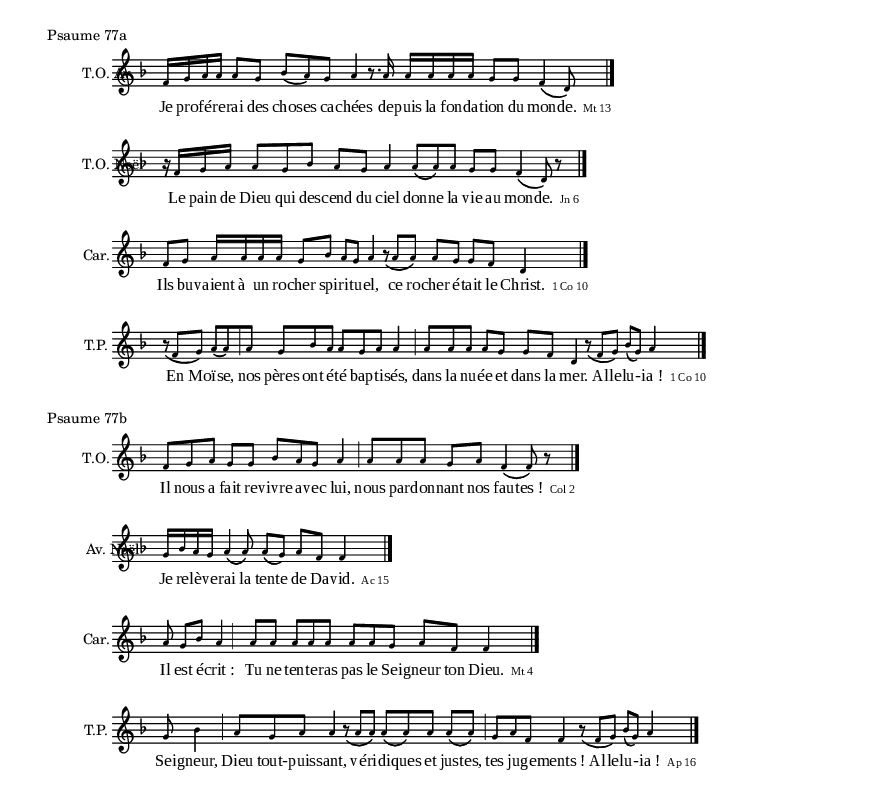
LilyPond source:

\version "2.10.0"
\include "definitions.ly"
\markup { Psaume 77a}



\relative a' { 
	\new Staff {
		\cadenzaOn
		\key f \major
		\set Staff.instrumentName = \markup{ \center-align { T.O. Av. } }
		
		f16[ g a a] a8[ g] \times 2/3 { bes[\( a\) g] } a4 
		\pespace
		r8. a16 a[ a a a] g8[ g] \times 2/3 { f4\(  d8\) }

		
		
		\endBar
	}

	\addlyrics {
		Je pro -- fé -- re -- rai des cho -- ses ca -- chées de -- puis la fon -- da -- tion du mon -- de.
 		\markup { \citation #"Mt 13" } }
	
	
}
\relative a' { 
	\new Staff {
		\cadenzaOn
		\key f \major
		\set Staff.instrumentName = \markup{ \center-align { T.O. Noël } }
		r16 f[ g a]
		\times 2/3 { a8[ g bes] }
		a[ g]  a4 \pespace
		\times 2/3 { a8[\( a\) a] }
		g[ g]  f4\( d8\) r8
		\endBar
	}

	\addlyrics {
		Le pain de Dieu qui des -- cend du ciel don -- ne la vie au mon -- de.
 		\markup { \citation #"Jn 6" } }
	
	
}
\relative a' { 
	\new Staff {
		\cadenzaOn
		\key f \major
		\set Staff.instrumentName = \markup{ \center-align { Car. } }
		
		f8[ g] a16[ a a a] g8[ bes] a[ g] a4 \pespace \times 2/3 { r8_\( a[ a\)] } a[ g] g[ f] d4

		
		
		\endBar
	}

	\addlyrics {
		Ils bu -- vaient à  un ro -- cher spi -- ri -- tu -- el, ce ro -- cher é -- tait le Christ.
 		\markup { \citation #"1 Co 10" } }
	
	
}

\relative a' { 
	\new Staff {
		\cadenzaOn
		\key f \major
		\set Staff.instrumentName = \markup{ \center-align { T.P. } }
		
		\times 2/3 { r8_\( f[ g\)] } \times 2/3 { a[\( a\) \cesure a] } g8[ bes a] \times 2/3 { a8[ g  a] } a4 
		\cesure \times 2/3 {a8[ a a]} a[ g] g[ f] d4 
		
\espall
		\times 2/3 { r
8_\( f[ g\)] } bes[\( g\)] a4

		
		
		\endBar
	}

	\addlyrics {
		En Mo -- ï -- se, nos pères ont é -- té bap -- ti -- sés, dans la nu -- ée et dans la mer. Al -- le -- lu -- - -- "ia !"
 		\markup { \citation #"1 Co 10" } }
	
	
}

\markup { Psaume 77b}



\relative a' { 
	\new Staff {
		\cadenzaOn
		\key f \major
		\set Staff.instrumentName = \markup{ \center-align { T.O. } }
		
		\times 2/3 { f8[ g a]} g[ g] \times 2/3 {bes[ a g] } a4 \cesure \times 2/3 {a8[ a  a]} g[ a] f4\( f8\) r

		
		
		\endBar
	}

	\addlyrics {
		Il nous a fait re -- vivre a -- vec lui, nous par -- don -- nant nos fau -- "tes !"
 		\markup { \citation #"Col 2" } }
	
	
}

\relative a' { 
	\new Staff {
		\cadenzaOn
		\key f \major
		\set Staff.instrumentName = \markup{ \center-align { Av. Noël } }
		
		g16[ bes a g] \times 2/3 {a4\(  a8\) } a[\( g\)] a[ f] f4

		
		
		\endBar
	}

	\addlyrics {
		Je re -- lè -- ve -- rai la ten -- te de Da -- vid.
 		\markup { \citation #"Ac 15" } }
	
	
}

\relative a' { 
	\new Staff {
		\cadenzaOn
		\key f \major
		\set Staff.instrumentName = \markup{ \center-align { Car. } }
		
		a8 g[ bes] a4
		\cesure  \pespace a8[ a] \times 2/3 {a[ a a] } \times 2/3 { a[ a  g] } a[ f] f4 

		
		
		\endBar
	}

	\addlyrics {
		Il est é -- "crit :" Tu ne ten -- te -- ras pas le Sei -- gneur ton Dieu.
 		\markup { \citation #"Mt 4" } }
	
	
}

\relative a' { 
	\new Staff {
		\cadenzaOn
		\key f \major
		\set Staff.instrumentName = \markup{ \center-align { T.P. } }
		
		g8 bes4
		\cesure \times 2/3 {a8[ g a]} a4 \times 2/3 { r8_\( a[ a\)] } \times 2/3 {a8[\( a\) a] } a[\( a\)]
		\cesure \times 2/3 {g8[ a f] } f4 
		
\espall
		\times 2/3 { r
8_\( f[ g\)] } bes[\( g\)] a4

		
		
		\endBar
	}

	\addlyrics {
		Sei -- gneur, Dieu tout- -- puis -- sant, vé -- ri -- di -- ques et jus -- tes, tes ju -- ge -- "ments !" Al -- le -- lu -- - -- "ia !"
 		\markup { \citation #"Ap 16" } }
	
	
}



